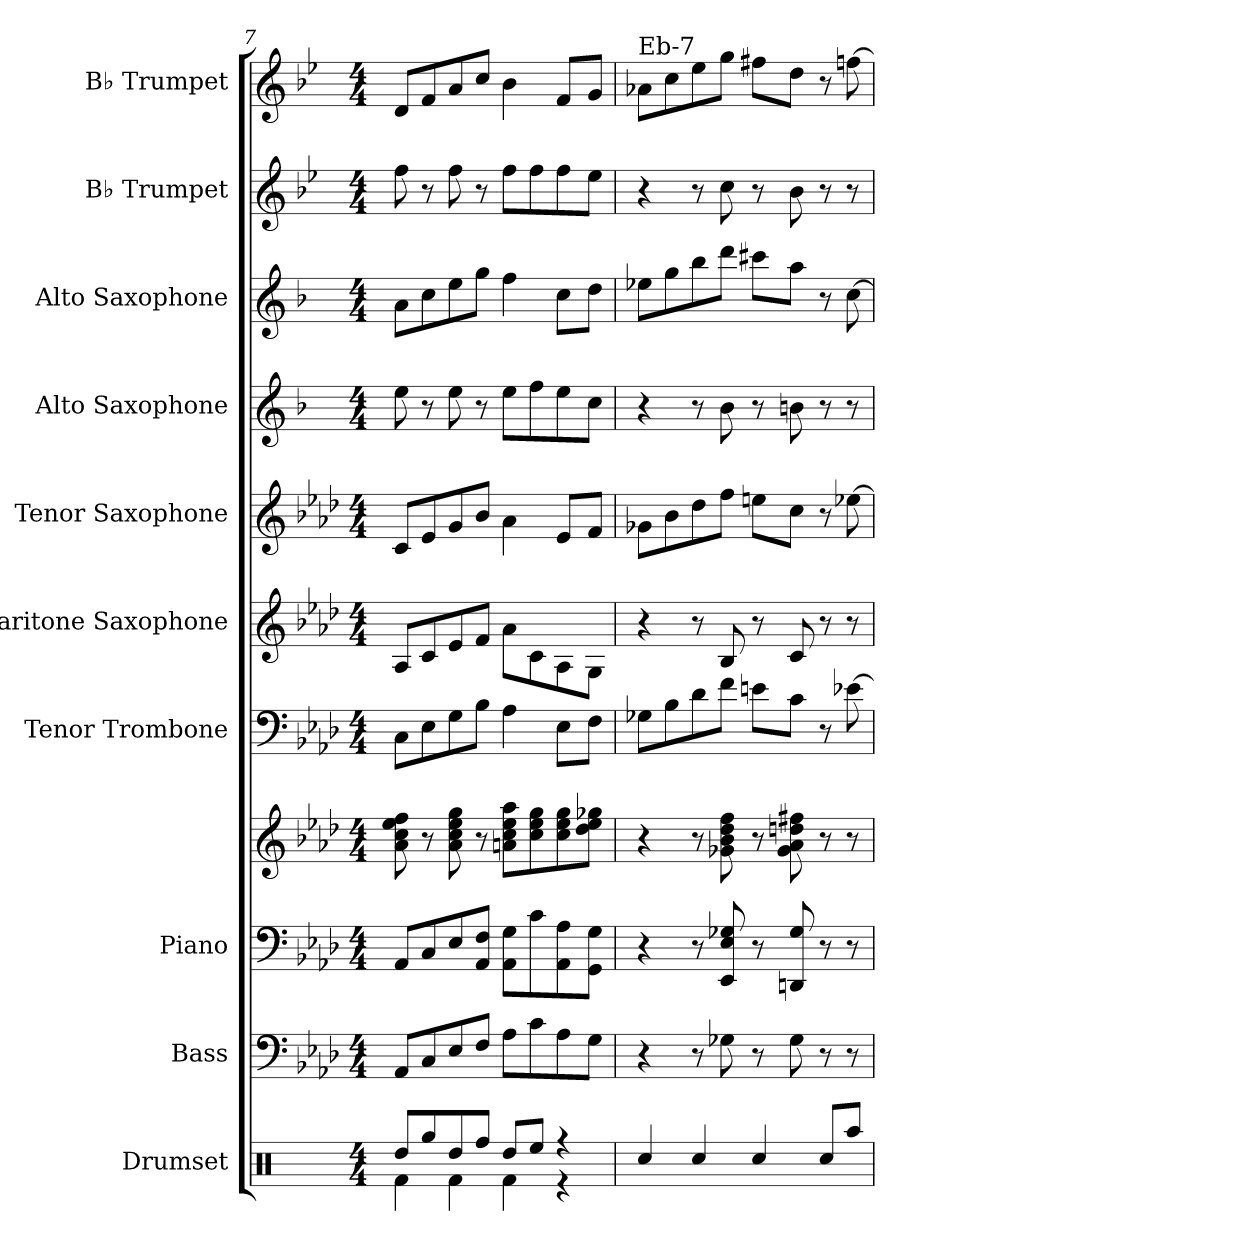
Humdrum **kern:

**kern	**kern	**kern	**kern	**kern	**kern	**kern	**kern	**kern	**kern	**kern
*part10	*part9	*part8	*part8	*part7	*part6	*part5	*part4	*part3	*part2	*part1
*staff11	*staff10	*staff9	*staff8	*staff7	*staff6	*staff5	*staff4	*staff3	*staff2	*staff1
*I"Drumset	*I"Bass	*I"Piano	*	*I"Tenor Trombone	*I"Baritone Saxophone	*I"Tenor Saxophone	*I"Alto Saxophone	*I"Alto Saxophone	*I"B♭ Trumpet	*I"B♭ Trumpet
*I'Drs.	*I'Bass	*I'Pno.	*	*I'T. Tbn.	*I'Bar. Sax.	*I'T. Sax.	*I'A. Sax.	*I'A. Sax.	*I'B♭ Tpt.	*I'B♭ Tpt.
!!LO:PB:g=z
*clefX	*clefF4	*clefF4	*clefG2	*clefF4	*clefG2	*clefG2	*clefG2	*clefG2	*clefG2	*clefG2
*	*ITrd7c12	*	*	*	*ITrd12c21	*ITrd8c14	*ITrd5c9	*ITrd5c9	*ITrd1c2	*ITrd1c2
*k[]	*k[b-e-a-d-]	*k[b-e-a-d-]	*k[b-e-a-d-]	*k[b-e-a-d-]	*k[b-e-a-d-]	*k[b-e-a-d-]	*k[b-e-a-d-]	*k[b-e-a-d-]	*k[b-e-a-d-]	*k[b-e-a-d-]
*M4/4	*M4/4	*M4/4	*M4/4	*M4/4	*M4/4	*M4/4	*M4/4	*M4/4	*M4/4	*M4/4
=7	=7	=7	=7	=7	=7	=7	=7	=7	=7	=7
*^	*	*	*	*	*	*	*	*	*	*
8Rdd/L	4Rf\	8AAA-/L	8AA-/L	8a-\ 8cc\ 8ee-\ 8ff\	8C\L	8AA-/L	8C/L	8g\	8c\L	8ee-\	8c/L
8Rgg/	.	8CC/	8C/	8r	8E-\	8C/	8E-/	8r	8e-\	8r	8e-/
8Rdd/	4Rf\	8EE-/	8E-/	8a-\ 8cc\ 8ee-\ 8gg\	8G\	8E-/	8G/	8g\	8g\	8ee-\	8g/
8Rff/J	.	8FF/J	8AA-/ 8F/J	8r	8B-\J	8F/J	8B-/J	8r	8b-\J	8r	8b-/J
8Rdd/L	4Rf\	8AA-\L	8AA-\ 8G\L	8an\ 8cc\ 8ee-\ 8aa-\L	4A-\	8A-\L	4A-\	8g\L	4a-\	8ee-\L	4a-\
8Ree/J	.	8C\	8c\	8cc\ 8ee-\ 8gg\	.	8C\	.	8a-\	.	8ee-\	.
4r	4r	8AA-\	8AA-\ 8A-\	8cc\ 8ee-\ 8gg\	8E-\L	8AA-\	8E-/L	8g\	8e-\L	8ee-\	8e-/L
.	.	8GG\J	8GG\ 8G\J	8dd-\ 8ee-\ 8gg-X\J	8F\J	8GG\J	8F/J	8e-\J	8f\J	8dd-\J	8f/J
*v	*v	*	*	*	*	*	*	*	*	*	*
=8	=8	=8	=8	=8	=8	=8	=8	=8	=8	=8
!	!	!	!	!	!	!	!	!	!	!LO:TX:a:t=Eb-7
4Rcc/	4r	4r	4r	8G-X\L	4r	8G-X\L	4r	8g-X\L	4r	8g-X\L
.	.	.	.	8B-\	.	8B-\	.	8b-\	.	8b-\
4Rcc/	8r	8r	8r	8d-\	8r	8d-\	8r	8dd-\	8r	8dd-\
.	8GG-X\	8EE-/ 8E-/ 8G-X/	8g-X\ 8b-\ 8dd-\ 8ff\	8f\J	8BB-/	8f\J	8d-\	8ff\J	8b-\	8ff\J
4Rcc/	8r	8r	8r	8en\L	8r	8en\L	8r	8een\L	8r	8een\L
.	8GG-\	8DDn/ 8G-/	8g-\ 8a-\ 8ddn\ 8ff#X\	8c\J	8C/	8c\J	8dn\	8cc\J	8a-\	8cc\J
8Rcc/L	8r	8r	8r	8r	8r	8r	8r	8r	8r	8r
8Raa/J	8r	8r	8r	[8e-X\	8r	[8e-X\	8r	[8e-\	8r	[8ee-X\
=	=	=	=	=	=	=	=	=	=	=
*-	*-	*-	*-	*-	*-	*-	*-	*-	*-	*-
